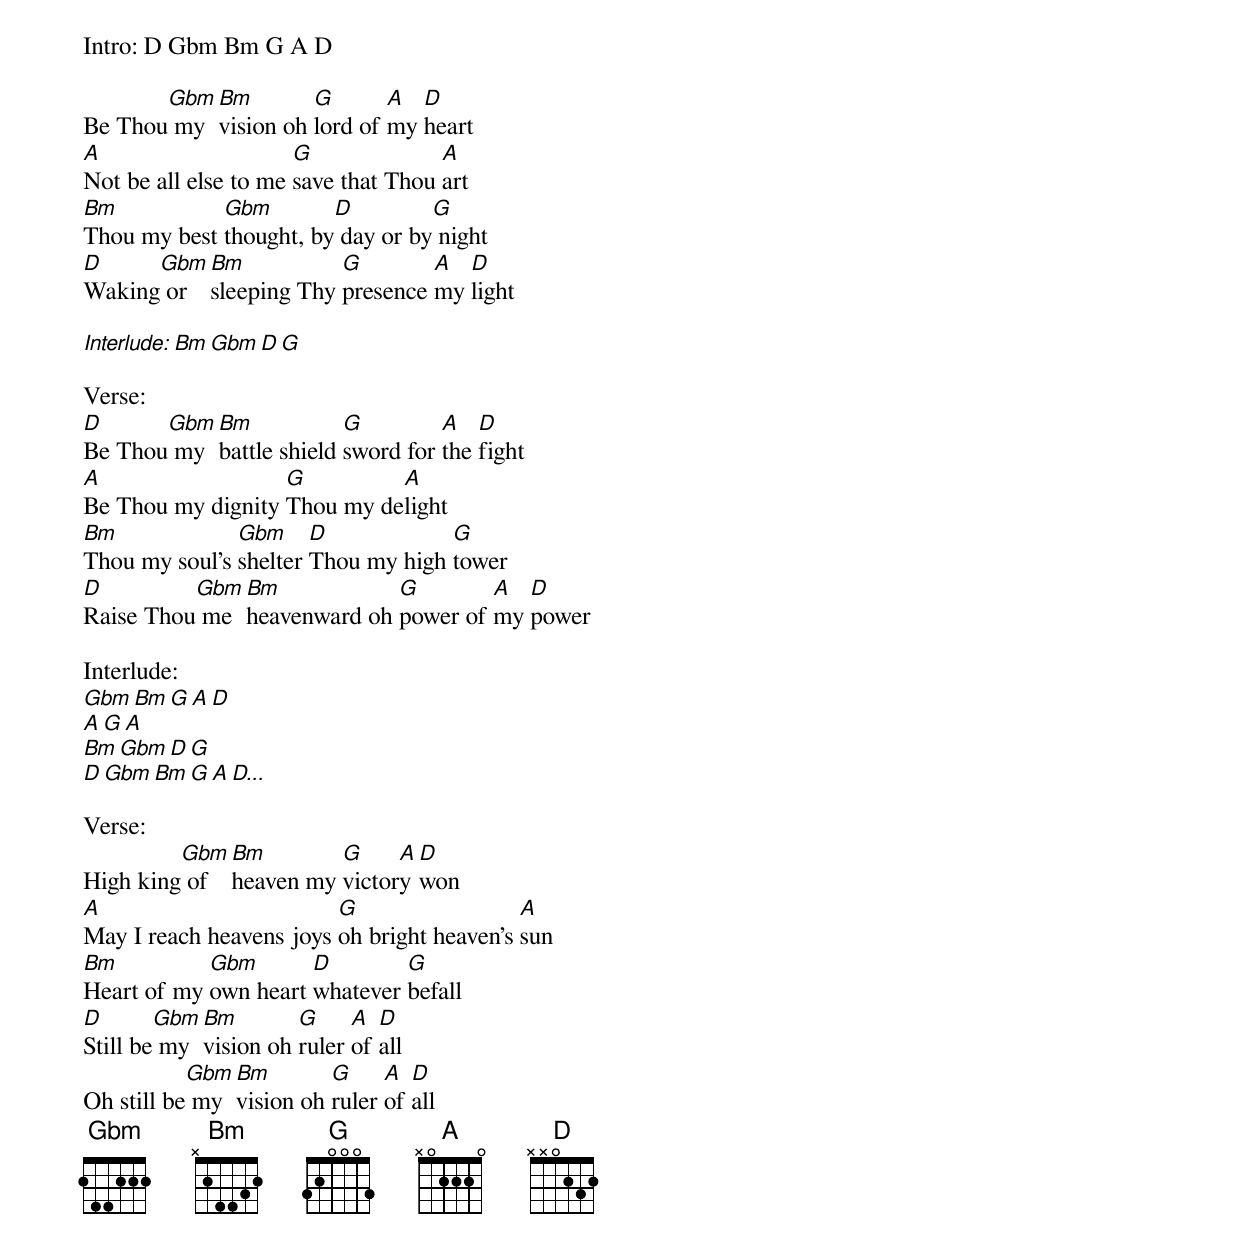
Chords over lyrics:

Intro: D Gbm Bm G A D

       Gbm Bm        G       A  D
Be Thou my vision oh lord of my heart
A                     G              A
Not be all else to me save that Thou art
Bm           Gbm        D         G
Thou my best thought, by day or by night
D     Gbm Bm           G        A  D
Waking or sleeping Thy presence my light

Interlude: Bm Gbm D G

Verse:
D      Gbm Bm            G         A   D
Be Thou my battle shield sword for the fight
A                  G         A
Be Thou my dignity Thou my delight
Bm             Gbm     D            G
Thou my soul's shelter Thou my high tower
D         Gbm Bm            G        A  D
Raise Thou me heavenward oh power of my power

Interlude:
    Gbm Bm G A D
    A G A
    Bm Gbm D G
    D Gbm Bm G A D...

Verse:
         Gbm Bm        G     A D
High king of heaven my victory won
A                        G                  A
May I reach heavens joys oh bright heaven's sun
Bm          Gbm       D        G
Heart of my own heart whatever befall
D       Gbm Bm        G     A  D
Still be my vision oh ruler of all
           Gbm Bm        G     A  D
Oh still be my vision oh ruler of all
